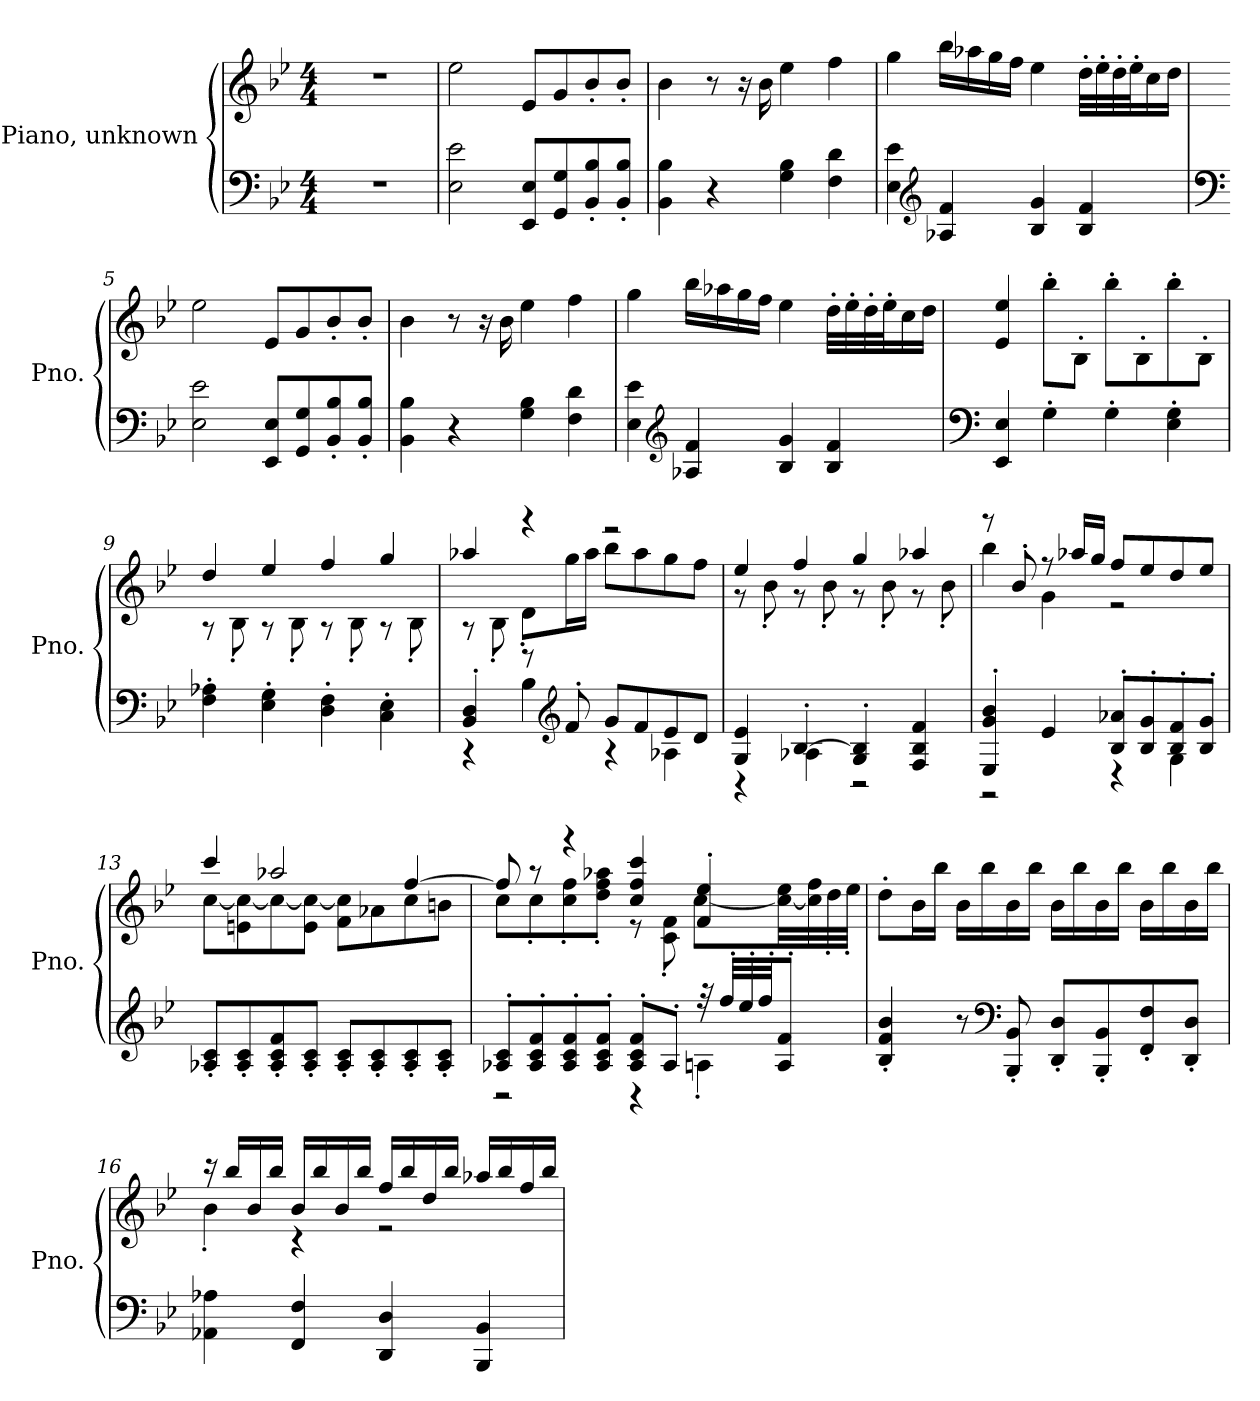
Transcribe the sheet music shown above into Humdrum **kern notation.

**kern	**kern
*part1	*part1
*staff2	*staff1
*I"Piano, unknown	*
*I'Pno.	*
*clefF4	*clefG2
*k[b-e-]	*k[b-e-]
*M4/4	*M4/4
*MM120	*MM120
=1	=1
1r	1r
=2	=2
2E-\ 2e-\	2ee-\
8EE-/ 8E-/L	8e-/L
8GG/ 8G/	8g/
8BB-/' 8B-/'	8b-'/
8BB-/' 8B-/'J	8b-'/J
=3	=3
4BB-\ 4B-\	4b-\
4r	8r
.	16r
.	16b-\
4G\ 4B-\	4ee-\
4F\ 4d\	4ff\
=4	=4
4E-\ 4e-\	4gg\
*clefG2	*
4A-X/ 4f/	16bb-\LL
.	16aa-X\
.	16gg\
.	16ff\JJ
4B-/ 4g/	4ee-\
4B-/ 4f/	32dd'\LLL
.	32ee-'\
.	32dd'\
.	32ee-'\J
.	16cc\
.	16dd\JJ
=5	=5
*clefF4	*
2E-\ 2e-\	2ee-\
8EE-/ 8E-/L	8e-/L
8GG/ 8G/	8g/
8BB-/' 8B-/'	8b-'/
8BB-/' 8B-/'J	8b-'/J
!!LO:LB:g=z
=6	=6
4BB-\ 4B-\	4b-\
4r	8r
.	16r
.	16b-\
4G\ 4B-\	4ee-\
4F\ 4d\	4ff\
=7	=7
4E-\ 4e-\	4gg\
*clefG2	*
4A-X/ 4f/	16bb-\LL
.	16aa-X\
.	16gg\
.	16ff\JJ
4B-/ 4g/	4ee-\
4B-/ 4f/	32dd'\LLL
.	32ee-'\
.	32dd'\
.	32ee-'\J
.	16cc\
.	16dd\JJ
=8	=8
*clefF4	*
4EE-/ 4E-/	4e-/ 4ee-/
4G'\	8bb-'\L
.	8B-'\J
4G'\	8bb-'\L
.	8B-'\
4E-\' 4G\'	8bb-'\
.	8B-'\J
=9	=9
*	*^
4F\' 4A-X\'	4dd/	8r
.	.	8B-'\
4E-\' 4G\'	4ee-/	8r
.	.	8B-'\
4D\' 4F\'	4ff/	8r
.	.	8B-'\
4C\' 4E-\'	4gg/	8r
.	.	8B-'\
!!LO:LB:g=z	!!
=10	=10	=10
*^	*	*
4BB-/' 4D/'	4r	4aa-X/	8r
.	.	.	8B-'\
8r	4B-\	4r	8d'\L
*clefG2	*	*	*
8f'/	.	.	16gg\L
.	.	.	16aa-\JJ
8g/L	4r	2r	8bb-\L
8f/	.	.	8aa-\
8e-/	4A-X\	.	8gg\
8d/J	.	.	8ff\J
=11	=11	=11	=11
4G/ 4e-/	4r	4ee-/	8r
.	.	.	8b-'\
[4B-'/	4A-X\	4ff/	8r
.	.	.	8b-'\
4G/' 4B-/]'	2r	4gg/	8r
.	.	.	8b-'\
4F/ 4B-/ 4f/	.	4aa-X/	8r
.	.	.	8b-'\
=12	=12	=12	=12
4E-/' 4g/' 4b-/'	2r	8r	4bb-\
.	.	8b-'/	.
4e-/	.	8r	4g\
.	.	16aa-X/LL	.
.	.	16gg/JJ	.
8B-/' 8a-X/'L	4r	8ff/L	2r
8B-/' 8g/'	.	8ee-/	.
8B-/' 8f/'	4G\	8dd/	.
8B-/' 8g/'J	.	8ee-/J	.
*v	*v	*	*
!!LO:LB:g=z	!!
=13	=13	=13
8A-X/' 8c/'L	4ccc/	[8cc\L
8A-/' 8c/'	.	8en\ 8cc\_
8A-/' 8c/' 8f/'	2aa-X/	8cc\_
8A-/' 8c/'J	.	8e\ 8cc\_J
8A-/' 8c/'L	.	8f\ 8cc\]L
8A-/' 8c/'	.	8a-X\
8A-/' 8c/'	[4ff/	8cc\
8A-/' 8c/'J	.	8bn\J
=14	=14	=14
*^	*	*
8A-X/' 8c/'L	2r	8ff/]	8cc\L
8A-/' 8c/' 8f/'	.	8r	8cc'\
8A-/' 8c/' 8f/'	.	4r	8cc\' 8ff\'
8A-/' 8c/' 8f/'J	.	.	8dd\' 8ff\' 8aa-X\'J
8A-/' 8c/' 8f/'L	4r	4cc/ 4ff/ 4ccc/	8r
8A-'/J	.	.	8c\' 8f\'
32r	4An'\	4f/' 4ee-/'	[8cc\L
32ff'/LLL	.	.	.
32ee-'/	.	.	.
32ff'/JJ	.	.	.
8A/' 8f/'J	.	.	32cc\_ 32ee-\LL
.	.	.	32cc\] 32ff\
.	.	.	32dd'\
.	.	.	32ee-'\JJJ
*v	*v	*	*
*	*v	*v
!!LO:LB:g=z
=15	=15
4B-/' 4f/' 4b-/'	8dd'\L
.	16b-\L
.	16bb-\JJ
8r	16b-\LL
.	16bb-\
*clefF4	*
8BBB-/' 8BB-/'	16b-\
.	16bb-\JJ
8DD/' 8D/'L	16b-\LL
.	16bb-\
8BBB-/' 8BB-/'	16b-\
.	16bb-\JJ
8FF/' 8F/'	16b-\LL
.	16bb-\
8DD/' 8D/'J	16b-\
.	16bb-\JJ
=16	=16
*	*^
4AA-X\ 4A-X\	16r	4b-'\
.	16bb-/LL	.
.	16b-/	.
.	16bb-/JJ	.
4FF/ 4F/	16b-/LL	4r
.	16bb-/	.
.	16b-/	.
.	16bb-/JJ	.
4DD/ 4D/	16ff/LL	2r
.	16bb-/	.
.	16dd/	.
.	16bb-/JJ	.
4BBB-/ 4BB-/	16aa-X/LL	.
.	16bb-/	.
.	16ff/	.
.	16bb-/JJ	.
*	*v	*v
=	=
*-	*-
